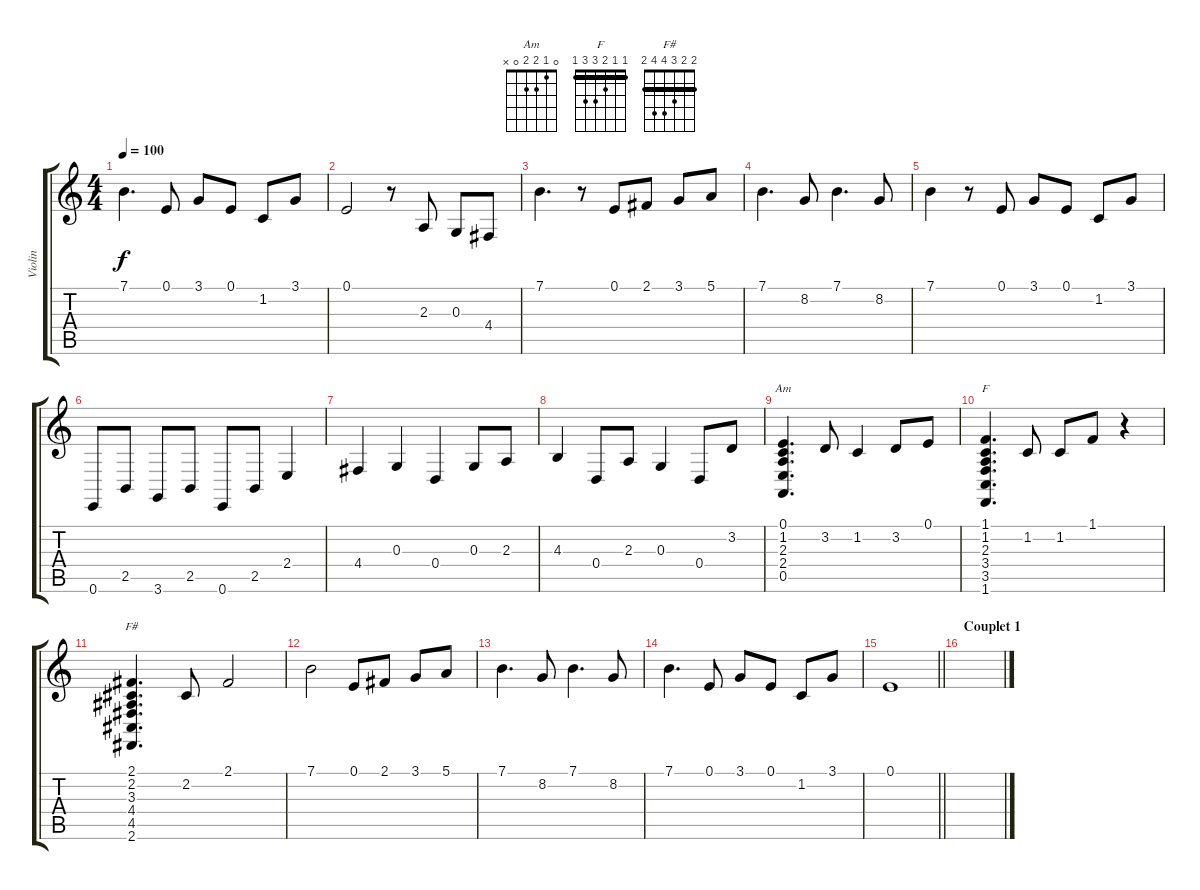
\track ("Violin" "Violin") {instrument stringensemble1}
\staff {score tabs}
\tuning (E4 B3 G3 D3 A2 E2) {hide}
\chord ("Am" 0 1 2 2 0 x)
\chord ("F" 1 1 2 3 3 1) {barre 1}
\chord ("F#" 2 2 3 4 4 2) {barre 2}
\ts (4 4)
\tempo 100
\clef g2
\ks c
7.1.4{d dy f} 0.1.8 3.1.8 0.1.8 1.2.8 3.1.8 |
0.1.2 r.8 2.3.8 0.3.8 4.4.8 |
7.1.4{d} r.8 0.1.8 2.1.8 3.1.8 5.1.8 |
7.1.4{d} 8.2.8 7.1.4{d} 8.2.8 |
7.1.4 r.8 0.1.8 3.1.8 0.1.8 1.2.8 3.1.8 |
0.6.8 2.5.8 3.6.8 2.5.8 0.6.8 2.5.8 2.4.4 |
4.4.4 0.3.4 0.4.4 0.3.8 2.3.8 |
4.3.4 0.4.8 2.3.8 0.3.4 0.4.8 3.2.8 |
(0.1 1.2 2.3 2.4 0.5).4{d ch "Am"} 3.2.8 1.2.4 3.2.8 0.1.8 |
(1.1 1.2 2.3 3.4 3.5 1.6).4{d ch "F"} 1.2.8 1.2.8 1.1.8 r.4 |
(2.1 2.2 3.3 4.4 4.5 2.6).4{d ch "F#"} 2.2.8 2.1.2 |
7.1.2 0.1.8 2.1.8 3.1.8 5.1.8 |
7.1.4{d} 8.2.8 7.1.4{d} 8.2.8 |
7.1.4{d} 0.1.8 3.1.8 0.1.8 1.2.8 3.1.8 |
\barLineRight lightlight
0.1.1 |
\section ("" "Couplet 1")
